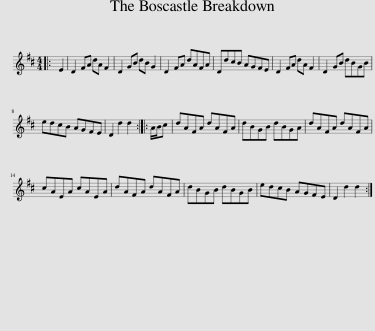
X:1
L:1/8
M:4/4
I:linebreak $
K:D
V:1 treble
V:1
|: E2 | D2 FA dA F2 | D2 GB dB G2 | D2 FA dAFA | DdcB AGFE | %5
 D2 FA dA F2 | D2 GB dBGB |$ edcB AGFE | D2 d2 d2 :: A/B/c | %10
 dAFA dAFA | dBGB dBGA | dAFA dAFA |$ cAEA cAEA | dAFA dAFA | %15
 dBGB dBGB | edcB AGFE | D2 d2 d2 :| %18
